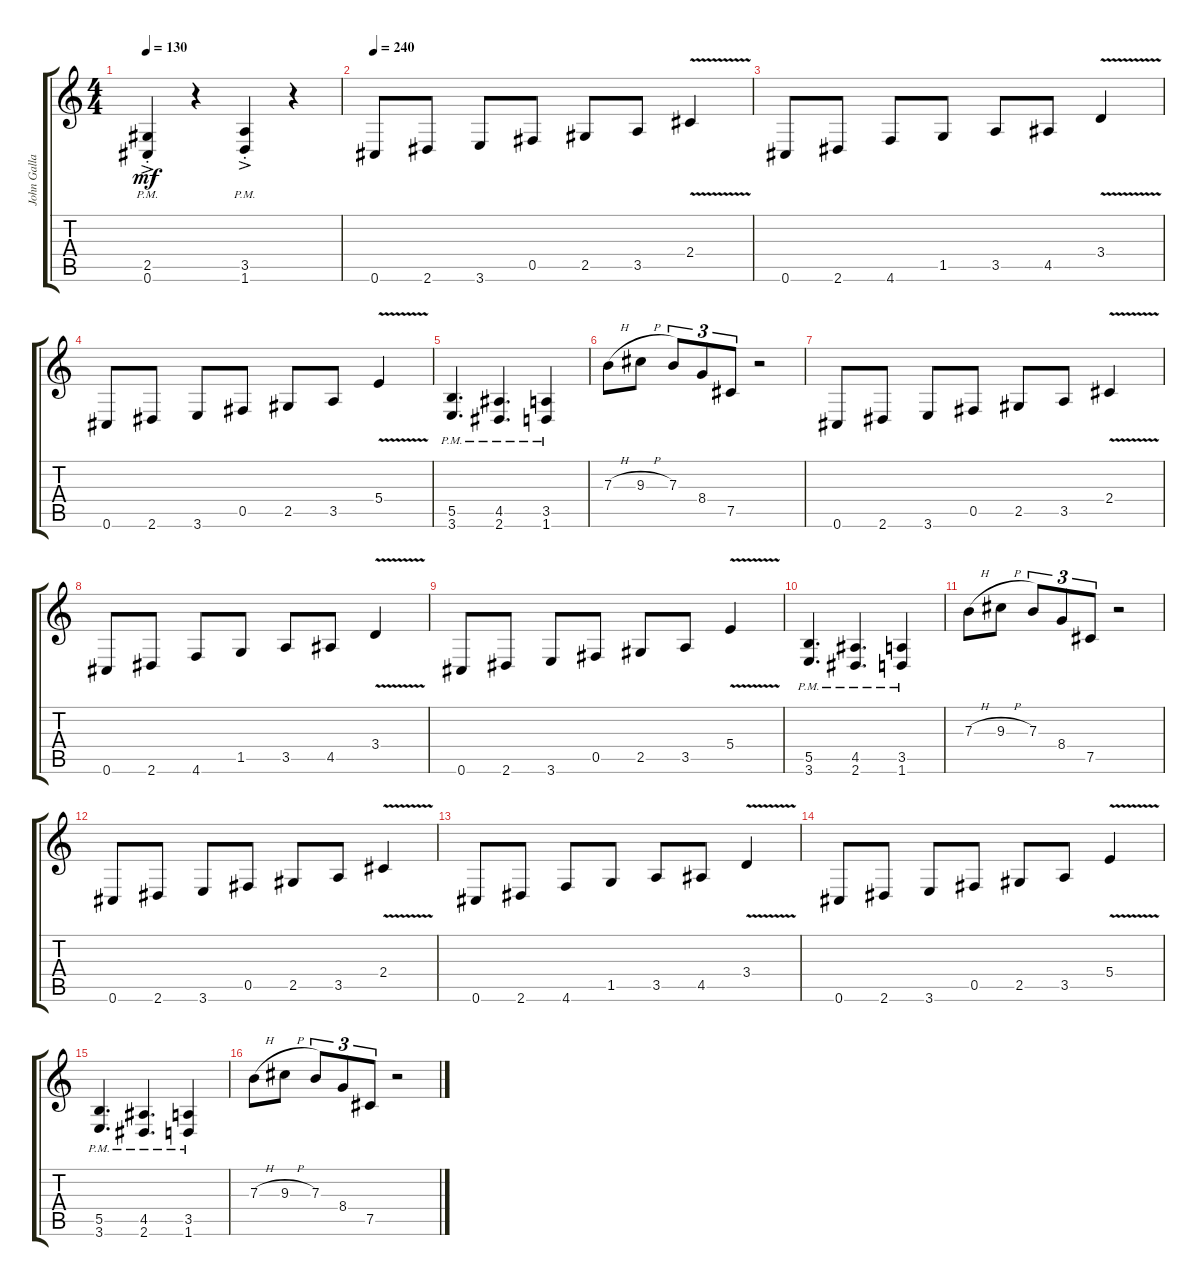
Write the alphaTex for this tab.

\track ("John Gallagher" "John Galla") {instrument distortionguitar}
\staff {score tabs}
\tuning (Db4 Ab3 E3 B2 Gb2 Db2) {hide}
\ts (4 4)
\tempo 130
\clef g2
\ks c
(2.5{ac pm st} 0.6{ac pm st}).4{dy mf} r.4 (3.5{ac pm st} 1.6{ac pm st}).4 r.4 |
\tempo 240
0.6.8 2.6.8 3.6.8 0.5.8 2.5.8 3.5.8 2.4{v}.4 |
0.6.8 2.6.8 4.6.8 1.5.8 3.5.8 4.5.8 3.4{v}.4 |
0.6.8 2.6.8 3.6.8 0.5.8 2.5.8 3.5.8 5.4{v}.4 |
(5.5{pm} 3.6{pm}).4{d} (4.5{pm} 2.6{pm}).4{d} (3.5{pm} 1.6{pm}).4 |
7.3{h}.8 9.3{h}.8 7.3.8{tu (3 2)} 8.4.8{tu (3 2)} 7.5.8{tu (3 2)} r.2 |
0.6.8 2.6.8 3.6.8 0.5.8 2.5.8 3.5.8 2.4{v}.4 |
0.6.8 2.6.8 4.6.8 1.5.8 3.5.8 4.5.8 3.4{v}.4 |
0.6.8 2.6.8 3.6.8 0.5.8 2.5.8 3.5.8 5.4{v}.4 |
(5.5{pm} 3.6{pm}).4{d} (4.5{pm} 2.6{pm}).4{d} (3.5{pm} 1.6{pm}).4 |
7.3{h}.8 9.3{h}.8 7.3.8{tu (3 2)} 8.4.8{tu (3 2)} 7.5.8{tu (3 2)} r.2 |
0.6.8 2.6.8 3.6.8 0.5.8 2.5.8 3.5.8 2.4{v}.4 |
0.6.8 2.6.8 4.6.8 1.5.8 3.5.8 4.5.8 3.4{v}.4 |
0.6.8 2.6.8 3.6.8 0.5.8 2.5.8 3.5.8 5.4{v}.4 |
(5.5{pm} 3.6{pm}).4{d} (4.5{pm} 2.6{pm}).4{d} (3.5{pm} 1.6{pm}).4 |
7.3{h}.8 9.3{h}.8 7.3.8{tu (3 2)} 8.4.8{tu (3 2)} 7.5.8{tu (3 2)} r.2
